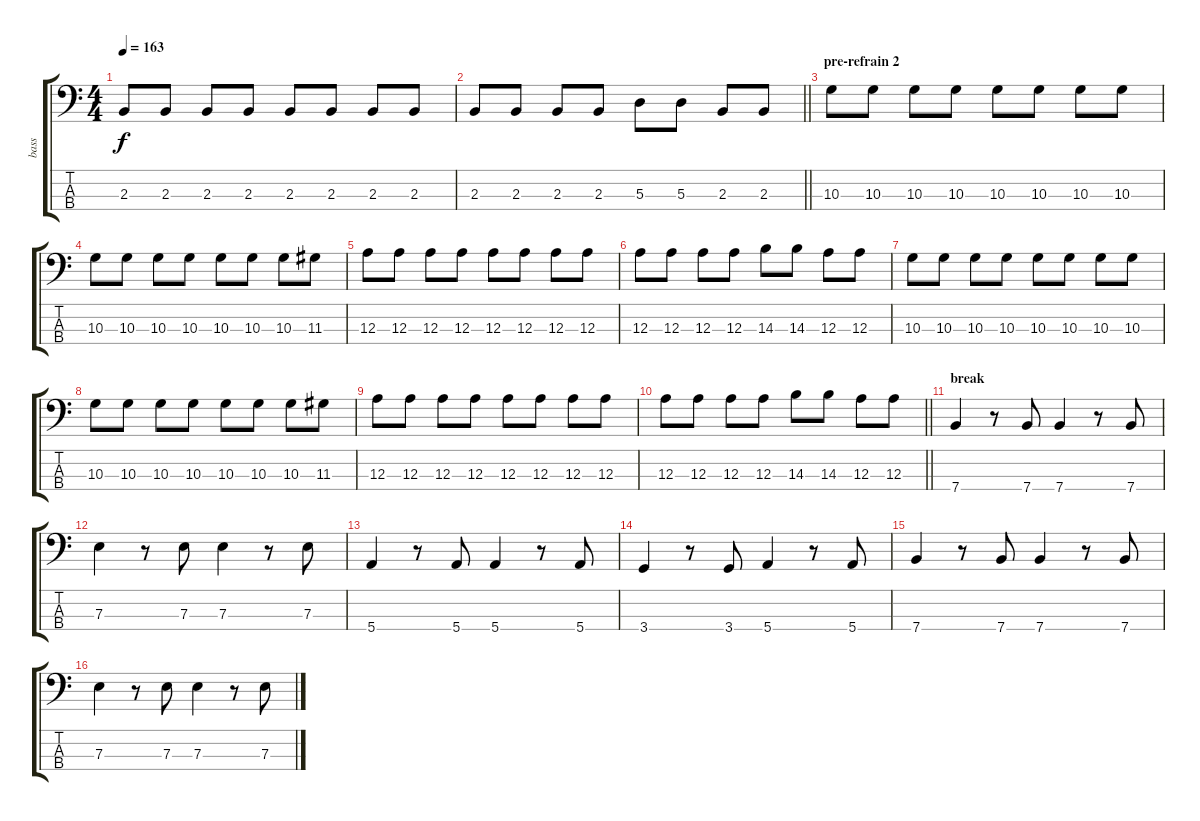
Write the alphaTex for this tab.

\track ("bass" "bass") {instrument electricbasspick}
\staff {score tabs}
\tuning (G2 D2 A1 E1) {hide}
\ts (4 4)
\tempo 163
\clef f4
\ks c
2.3.8{dy f} 2.3.8 2.3.8 2.3.8 2.3.8 2.3.8 2.3.8 2.3.8 |
\barLineRight lightlight
2.3.8 2.3.8 2.3.8 2.3.8 5.3.8 5.3.8 2.3.8 2.3.8 |
\section ("" "pre-refrain 2")
10.3.8 10.3.8 10.3.8 10.3.8 10.3.8 10.3.8 10.3.8 10.3.8 |
10.3.8 10.3.8 10.3.8 10.3.8 10.3.8 10.3.8 10.3.8 11.3.8 |
12.3.8 12.3.8 12.3.8 12.3.8 12.3.8 12.3.8 12.3.8 12.3.8 |
12.3.8 12.3.8 12.3.8 12.3.8 14.3.8 14.3.8 12.3.8 12.3.8 |
10.3.8 10.3.8 10.3.8 10.3.8 10.3.8 10.3.8 10.3.8 10.3.8 |
10.3.8 10.3.8 10.3.8 10.3.8 10.3.8 10.3.8 10.3.8 11.3.8 |
12.3.8 12.3.8 12.3.8 12.3.8 12.3.8 12.3.8 12.3.8 12.3.8 |
\barLineRight lightlight
12.3.8 12.3.8 12.3.8 12.3.8 14.3.8 14.3.8 12.3.8 12.3.8 |
\section ("" "break")
7.4.4 r.8 7.4.8 7.4.4 r.8 7.4.8 |
7.3.4 r.8 7.3.8 7.3.4 r.8 7.3.8 |
5.4.4 r.8 5.4.8 5.4.4 r.8 5.4.8 |
3.4.4 r.8 3.4.8 5.4.4 r.8 5.4.8 |
7.4.4 r.8 7.4.8 7.4.4 r.8 7.4.8 |
7.3.4 r.8 7.3.8 7.3.4 r.8 7.3.8
